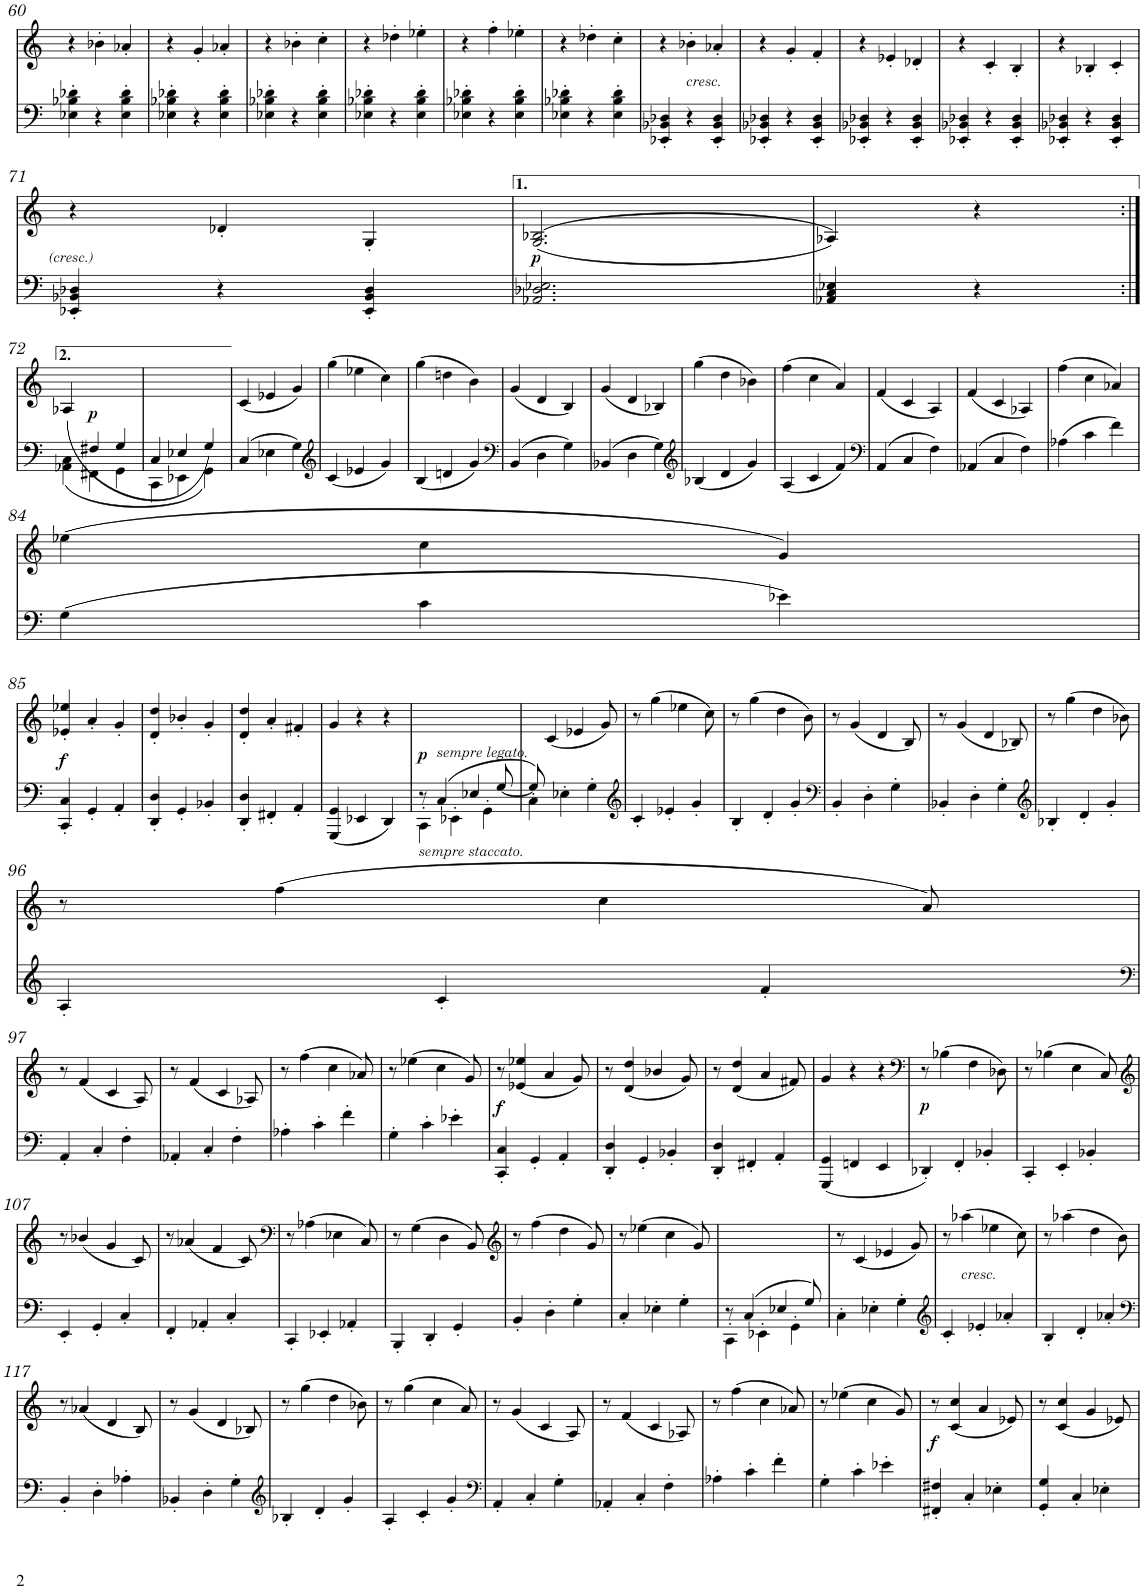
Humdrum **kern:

**kern	**kern	**dynam
*part1	*part1	*part1
*staff2	*staff1	*staff1/2
*I"グランドピアノ	*	*
!!LO:PB:g=z
*clefF4	*clefF4	*
*k[]	*k[]	*
*M3/4	*M3/4	*
=60	=60	=60
4E-X\' 4B-X\' 4d-X\'	4r	.
4r	4b-X'\	.
4E-\' 4B-\' 4d-\'	4a-X'/	.
=61	=61	=61
4E-X\' 4B-X\' 4d-X\'	4r	.
4r	4g'/	.
4E-\' 4B-\' 4d-\'	4a-X'/	.
=62	=62	=62
4E-X\' 4B-X\' 4d-X\'	4r	.
4r	4b-X'\	.
4E-\' 4B-\' 4d-\'	4cc'\	.
=63	=63	=63
4E-X\' 4B-X\' 4d-X\'	4r	.
4r	4dd-X'\	.
4E-\' 4B-\' 4d-\'	4ee-X'\	.
=64	=64	=64
4E-X\' 4B-X\' 4d-X\'	4r	.
4r	4ff'\	.
4E-\' 4B-\' 4d-\'	4ee-X'\	.
=65	=65	=65
4E-X\' 4B-X\' 4d-X\'	4r	.
4r	4dd-X'\	.
4E-\' 4B-\' 4d-\'	4cc'\	.
=66	=66	=66
4EE-X/' 4BB-X/' 4D-X/'	4r	.
!	!LO:TX:b:i:t=cresc.	!
4r	4b-X'\	.
4EE-/' 4BB-/' 4D-/'	4a-X'/	.
=67	=67	=67
4EE-X/' 4BB-X/' 4D-X/'	4r	.
4r	4g'/	.
4EE-/' 4BB-/' 4D-/'	4f'/	.
=68	=68	=68
4EE-X/' 4BB-X/' 4D-X/'	4r	.
4r	4e-X'/	.
4EE-/' 4BB-/' 4D-/'	4d-X'/	.
=69	=69	=69
4EE-X/' 4BB-X/' 4D-X/'	4r	.
4r	4c'/	.
4EE-/' 4BB-/' 4D-/'	4B'/	.
=70	=70	=70
4EE-X/' 4BB-X/' 4D-X/'	4r	.
4r	4B-X'/	.
4EE-/' 4BB-/' 4D-/'	4c'/	.
!!LO:LB:g=z
=71	=71	=71
4EE-X/' 4BB-X/' 4D-X/'	4r	.
4r	4d-X'/	.
4EE-/' 4BB-/' 4D-/'	4G'/	.
=72	=72	=72
!	!	!LO:DY:b
2.AA-X/ 2.D-X/ 2.E-X/	((>2.G/ 2.B-X/	p
=73	=73	=73
4AA-X/ 4C/ 4E-X/	4A-X/))	.
4r	4r	.
!!LO:LB:g=z
=72:|!	=72:|!	=72:|!
*^	*	*
4ryy	4AA-X\ 4C\	(4A-X/	.
!	!	!	!LO:DY:b
4F#X/	4FF#X\	2ryy	p
4G/	4GG\	.	.
=73	=73	=73	=73
4C/	4CC\	2.ryy	.
4E-X/	4EE-X\	.	.
4G/)	4GG\	.	.
*v	*v	*	*
=74	=74	=74
4C/	(4c/	.
4E-X\	4e-X/	.
4G\	4g/)	.
=75	=75	=75
*clefG2	*	*
4c/	(4gg\	.
4e-X/	4ee-X\	.
4g/	4cc\)	.
=76	=76	=76
4B/	(4gg\	.
4dn/	4ddn\	.
4g/	4b\)	.
=77	=77	=77
*clefF4	*	*
4BB/	(4g/	.
4D\	4d/	.
4G\	4B/)	.
=78	=78	=78
4BB-X/	(4g/	.
4D\	4d/	.
4G\	4B-X/)	.
=79	=79	=79
*clefG2	*	*
4B-X/	(4gg\	.
4d/	4dd\	.
4g/	4b-X\)	.
=80	=80	=80
4A/	(4ff\	.
4c/	4cc\	.
4f/	4a/)	.
=81	=81	=81
*clefF4	*	*
4AA/	(4f/	.
4C/	4c/	.
4F\	4A/)	.
=82	=82	=82
4AA-X/	(4f/	.
4C/	4c/	.
4F\	4A-X/)	.
=83	=83	=83
4A-X\	(4ff\	.
4c\	4cc\	.
4f\	4a-X/)	.
!!LO:LB:g=z
=84	=84	=84
4G\	(4ee-X\	.
4c\	4cc\	.
4e-X\	4g/)	.
!!LO:LB:g=z
=85	=85	=85
!	!	!LO:DY:b
4CC/' 4C/'	4e-X/' 4ee-X/'	f
4GG'/	4a'/	.
4AA'/	4g'/	.
=86	=86	=86
4DD/' 4D/'	4d/' 4dd/'	.
4GG'/	4b-X'/	.
4BB-X'/	4g'/	.
=87	=87	=87
4DD/' 4D/'	4d/' 4dd/'	.
4FF#X'/	4a'/	.
4AA'/	4f#X'/	.
=88	=88	=88
4GGG/ 4GG/	4g/	.
4EE-X/	4r	.
4DD/	4r	.
=89	=89	=89
*^	*	*
!LO:TX:b:i:t=sempre staccato.	!	!	!
!	!	!	!LO:DY:b
8ryy	4CC'\	8r	p
!	!	!LO:TX:b:i:t=sempre legato.	!
4C/	.	2ryy	.
.	4EE-X'\	.	.
4E-X/	.	.	.
.	4GG'\	.	.
[8G/	.	8ryy	.
=90	=90	=90	=90
8G/]	4C'\	8ryy	.
2ryy	.	(4c/	.
.	4E-X'\	.	.
.	.	4e-X/	.
.	4G'\	.	.
8ryy	.	8g/)	.
*v	*v	*	*
=91	=91	=91
*clefG2	*	*
4c'/	8r	.
.	(4gg\	.
4e-X'/	.	.
.	4ee-X\	.
4g'/	.	.
.	8cc\)	.
=92	=92	=92
4B'/	8r	.
.	(4gg\	.
4d'/	.	.
.	4dd\	.
4g'/	.	.
.	8b\)	.
=93	=93	=93
*clefF4	*	*
4BB'/	8r	.
.	(4g/	.
4D'\	.	.
.	4d/	.
4G'\	.	.
.	8B/)	.
=94	=94	=94
4BB-X'/	8r	.
.	(4g/	.
4D'\	.	.
.	4d/	.
4G'\	.	.
.	8B-X/)	.
=95	=95	=95
*clefG2	*	*
4B-X'/	8r	.
.	(4gg\	.
4d'/	.	.
.	4dd\	.
4g'/	.	.
.	8b-X\)	.
!!LO:LB:g=z
=96	=96	=96
4A'/	8r	.
.	(4ff\	.
4c'/	.	.
.	4cc\	.
4f'/	.	.
.	8a/)	.
!!LO:LB:g=z
=97	=97	=97
*clefF4	*	*
4AA'/	8r	.
.	(4f/	.
4C'/	.	.
.	4c/	.
4F'\	.	.
.	8A/)	.
=98	=98	=98
4AA-X'/	8r	.
.	(4f/	.
4C'/	.	.
.	4c/	.
4F'\	.	.
.	8A-X/)	.
=99	=99	=99
4A-X'\	8r	.
.	(4ff\	.
4c'\	.	.
.	4cc\	.
4f'\	.	.
.	8a-X/)	.
=100	=100	=100
4G'\	8r	.
.	(4ee-X\	.
4c'\	.	.
.	4cc\	.
4e-X'\	.	.
.	8g/)	.
=101	=101	=101
!	!	!LO:DY:b
4CC/' 4C/'	8r	f
.	(4e-X/ 4ee-X/	.
4GG'/	.	.
.	4a/	.
4AA'/	.	.
.	8g/)	.
=102	=102	=102
4DD/' 4D/'	8r	.
.	(4d/ 4dd/	.
4GG'/	.	.
.	4b-X/	.
4BB-X'/	.	.
.	8g/)	.
=103	=103	=103
4DD/' 4D/'	8r	.
.	(4d/ 4dd/	.
4FF#X'/	.	.
.	4a/	.
4AA'/	.	.
.	8f#X/)	.
=104	=104	=104
4GGG/ 4GG/	4g/	.
4FFn/	4r	.
4EE/	4r	.
=105	=105	=105
*	*clefF4	*
!	!	!LO:DY:b
4DD-X'/	8r	p
.	(4B-X\	.
4FF'/	.	.
.	4F\	.
4BB-X'/	.	.
.	8D-X\)	.
=106	=106	=106
4CC'/	8r	.
.	(4B-X\	.
4EE'/	.	.
.	4E\	.
4BB-X'/	.	.
.	8C/)	.
!!LO:LB:g=z
=107	=107	=107
*	*clefG2	*
4EE'/	8r	.
.	(4b-X/	.
4GG'/	.	.
.	4g/	.
4C'/	.	.
.	8c/)	.
=108	=108	=108
4FF'/	8r	.
.	(4a-X/	.
4AA-X'/	.	.
.	4f/	.
4C'/	.	.
.	8c/)	.
=109	=109	=109
*	*clefF4	*
4CC'/	8r	.
.	(4A-X\	.
4EE-X'/	.	.
.	4E-X\	.
4AA-X'/	.	.
.	8C/)	.
=110	=110	=110
4BBB'/	8r	.
.	(4G\	.
4DD'/	.	.
.	4D\	.
4GG'/	.	.
.	8BB/)	.
=111	=111	=111
*	*clefG2	*
4BB'/	8r	.
.	(4ff\	.
4D'\	.	.
.	4dd\	.
4G'\	.	.
.	8g/)	.
=112	=112	=112
4C'/	8r	.
.	(4ee-X\	.
4E-X'\	.	.
.	4cc\	.
4G'\	.	.
.	8g/)	.
=113	=113	=113
*^	*	*
8ryy	4CC'\	8r	.
4C/	.	2ryy	.
.	4EE-X'\	.	.
4E-X/	.	.	.
.	4GG'\	.	.
8G/	.	8ryy	.
*v	*v	*	*
=114	=114	=114
4C'\	8r	.
.	(4c/	.
4E-X'\	.	.
.	4e-X/	.
4G'\	.	.
.	8g/)	.
=115	=115	=115
*clefG2	*	*
4c'/	8r	.
!	!LO:TX:b:i:t=cresc.	!
.	(4aa-X\	.
4e-X'/	.	.
.	4ee-X\	.
4a-X'/	.	.
.	8cc\)	.
=116	=116	=116
4B'/	8r	.
.	(4aa-X\	.
4d'/	.	.
.	4dd\	.
4a-X'/	.	.
.	8b\)	.
!!LO:LB:g=z
=117	=117	=117
*clefF4	*	*
4BB'/	8r	.
.	(4a-X/	.
4D'\	.	.
.	4d/	.
4A-X'\	.	.
.	8B/)	.
=118	=118	=118
4BB-X'/	8r	.
.	(4g/	.
4D'\	.	.
.	4d/	.
4G'\	.	.
.	8B-X/)	.
=119	=119	=119
*clefG2	*	*
4B-X'/	8r	.
.	(4gg\	.
4d'/	.	.
.	4dd\	.
4g'/	.	.
.	8b-X\)	.
=120	=120	=120
4A'/	8r	.
.	(4gg\	.
4c'/	.	.
.	4cc\	.
4g'/	.	.
.	8a/)	.
=121	=121	=121
*clefF4	*	*
4AA'/	8r	.
.	(4g/	.
4C'/	.	.
.	4c/	.
4G'\	.	.
.	8A/)	.
=122	=122	=122
4AA-X'/	8r	.
.	(4f/	.
4C'/	.	.
.	4c/	.
4F'\	.	.
.	8A-X/)	.
=123	=123	=123
4A-X'\	8r	.
.	(4ff\	.
4c'\	.	.
.	4cc\	.
4f'\	.	.
.	8a-X/)	.
=124	=124	=124
4G'\	8r	.
.	(4ee-X\	.
4c'\	.	.
.	4cc\	.
4e-X'\	.	.
.	8g/)	.
=125	=125	=125
!	!	!LO:DY:b
4FF#X/' 4F#X/'	8r	f
.	(4c/ 4cc/	.
4C'/	.	.
.	4a/	.
4E-X'\	.	.
.	8e-X/)	.
=126	=126	=126
4GG/' 4G/'	8r	.
.	(4c/ 4cc/	.
4C'/	.	.
.	4g/	.
4E-X'\	.	.
.	8e-X/)	.
=	=	=
*-	*-	*-
